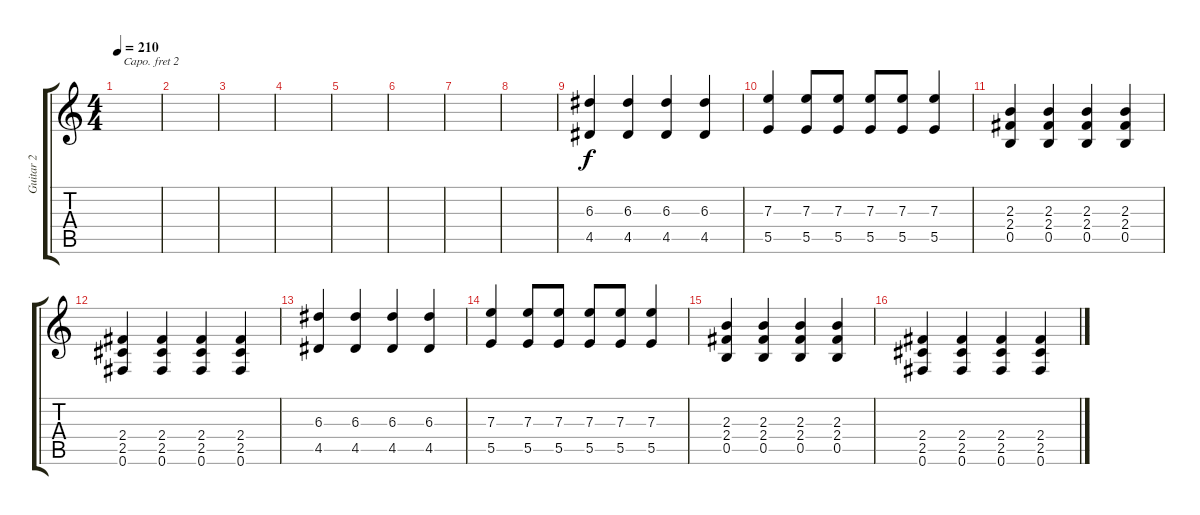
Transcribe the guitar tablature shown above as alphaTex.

\track ("Guitar 2" "Guitar 2") {instrument distortionguitar}
\staff {score tabs}
\capo 2
\tuning (E4 B3 G3 D3 A2 E2) {hide}
\ts (4 4)
\tempo 210
\clef g2
\ks c
|
|
|
|
|
|
|
|
(6.3 4.5).4 (6.3 4.5).4 (6.3 4.5).4 (6.3 4.5).4 |
(7.3 5.5).4 (7.3 5.5).8 (7.3 5.5).8 (7.3 5.5).8 (7.3 5.5).8 (7.3 5.5).4 |
(2.3 2.4 0.5).4 (2.3 2.4 0.5).4 (2.3 2.4 0.5).4 (2.3 2.4 0.5).4 |
(2.4 2.5 0.6).4 (2.4 2.5 0.6).4 (2.4 2.5 0.6).4 (2.4 2.5 0.6).4 |
(6.3 4.5).4 (6.3 4.5).4 (6.3 4.5).4 (6.3 4.5).4 |
(7.3 5.5).4 (7.3 5.5).8 (7.3 5.5).8 (7.3 5.5).8 (7.3 5.5).8 (7.3 5.5).4 |
(2.3 2.4 0.5).4 (2.3 2.4 0.5).4 (2.3 2.4 0.5).4 (2.3 2.4 0.5).4 |
(2.4 2.5 0.6).4 (2.4 2.5 0.6).4 (2.4 2.5 0.6).4 (2.4 2.5 0.6).4
